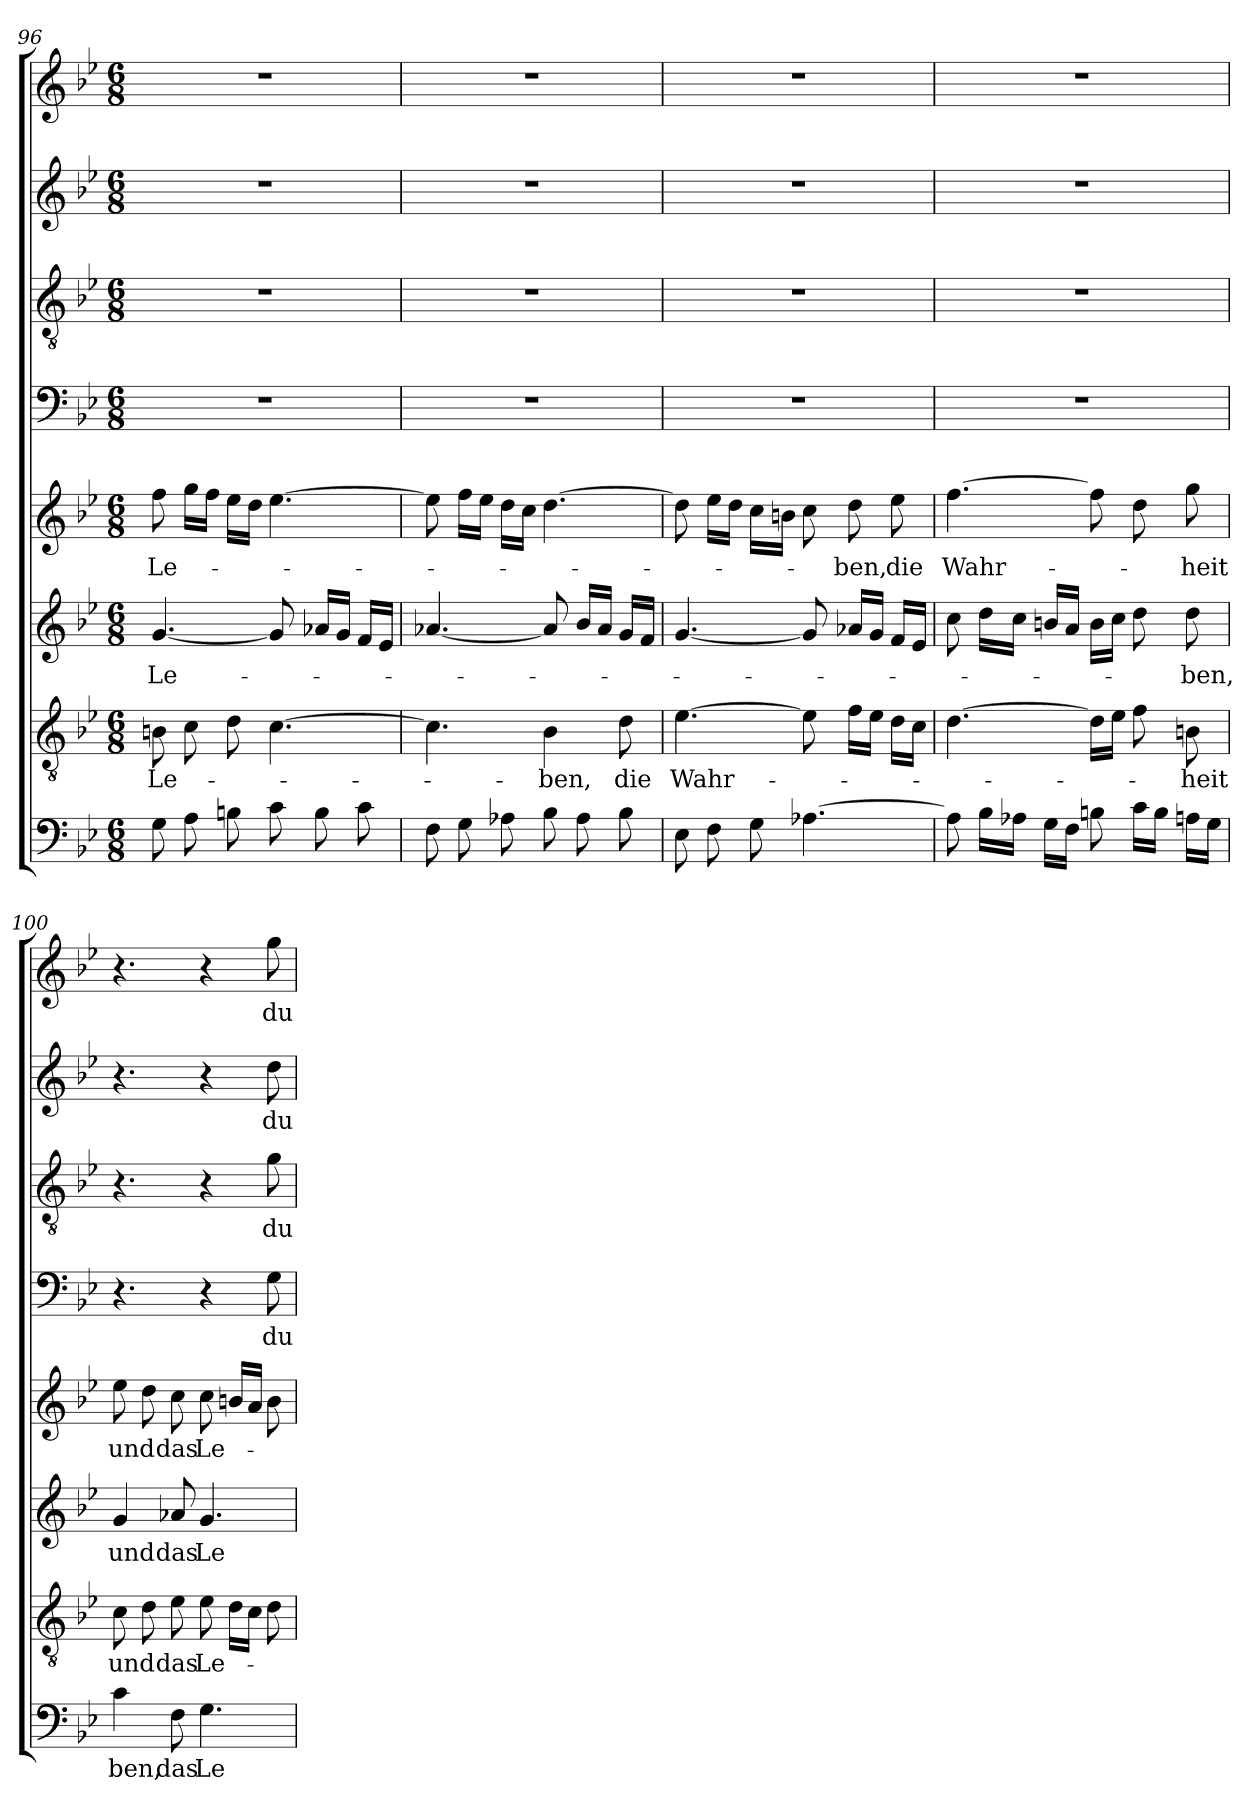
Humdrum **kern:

**kern	**text	**kern	**text	**kern	**text	**kern	**text	**kern	**text	**kern	**text	**kern	**text	**kern	**text
*part8	*part8	*part7	*part7	*part6	*part6	*part5	*part5	*part4	*part4	*part3	*part3	*part2	*part2	*part1	*part1
*staff8	*staff8	*staff7	*staff7	*staff6	*staff6	*staff5	*staff5	*staff4	*staff4	*staff3	*staff3	*staff2	*staff2	*staff1	*staff1
*clefF4	*	*clefGv2	*	*clefG2	*	*clefG2	*	*clefF4	*	*clefGv2	*	*clefG2	*	*clefG2	*
*k[b-e-]	*	*k[b-e-]	*	*k[b-e-]	*	*k[b-e-]	*	*k[b-e-]	*	*k[b-e-]	*	*k[b-e-]	*	*k[b-e-]	*
*B-:	*	*B-:	*	*B-:	*	*B-:	*	*B-:	*	*B-:	*	*B-:	*	*B-:	*
*M6/8	*	*M6/8	*	*M6/8	*	*M6/8	*	*M6/8	*	*M6/8	*	*M6/8	*	*M6/8	*
=96	=96	=96	=96	=96	=96	=96	=96	=96	=96	=96	=96	=96	=96	=96	=96
!	!	!	!LO:LY:b	!	!LO:LY:b	!	!LO:LY:b	!	!	!	!	!	!	!	!
8G\	.	8Bn\	Le-	[4.g/	Le-	8ff\	Le-	2.r	.	2.r	.	2.r	.	2.r	.
8A\	.	8c\	.	.	.	16gg\LL	.	.	.	.	.	.	.	.	.
.	.	.	.	.	.	16ff\JJ	.	.	.	.	.	.	.	.	.
8Bn\	.	8d\	.	.	.	16ee-\LL	.	.	.	.	.	.	.	.	.
.	.	.	.	.	.	16dd\JJ	.	.	.	.	.	.	.	.	.
8c\	.	[4.c\	.	8g/]	.	[4.ee-\	.	.	.	.	.	.	.	.	.
8B\	.	.	.	16a-X/LL	.	.	.	.	.	.	.	.	.	.	.
.	.	.	.	16g/JJ	.	.	.	.	.	.	.	.	.	.	.
8c\	.	.	.	16f/LL	.	.	.	.	.	.	.	.	.	.	.
.	.	.	.	16e-/JJ	.	.	.	.	.	.	.	.	.	.	.
=97	=97	=97	=97	=97	=97	=97	=97	=97	=97	=97	=97	=97	=97	=97	=97
8F\	.	4.c\]	.	[4.a-X/	.	8ee-\]	.	2.r	.	2.r	.	2.r	.	2.r	.
8G\	.	.	.	.	.	16ff\LL	.	.	.	.	.	.	.	.	.
.	.	.	.	.	.	16ee-\JJ	.	.	.	.	.	.	.	.	.
8A-X\	.	.	.	.	.	16dd\LL	.	.	.	.	.	.	.	.	.
.	.	.	.	.	.	16cc\JJ	.	.	.	.	.	.	.	.	.
!	!	!	!LO:LY:b	!	!	!	!	!	!	!	!	!	!	!	!
8B-\	.	4B-\	-ben,	8a-/]	.	[4.dd\	.	.	.	.	.	.	.	.	.
8A-\	.	.	.	16b-/LL	.	.	.	.	.	.	.	.	.	.	.
.	.	.	.	16a-/JJ	.	.	.	.	.	.	.	.	.	.	.
!	!	!	!LO:LY:b	!	!	!	!	!	!	!	!	!	!	!	!
8B-\	.	8d\	die	16g/LL	.	.	.	.	.	.	.	.	.	.	.
.	.	.	.	16f/JJ	.	.	.	.	.	.	.	.	.	.	.
=98	=98	=98	=98	=98	=98	=98	=98	=98	=98	=98	=98	=98	=98	=98	=98
!	!	!	!LO:LY:b	!	!	!	!	!	!	!	!	!	!	!	!
8E-\	.	[4.e-\	Wahr-	[4.g/	.	8dd\]	.	2.r	.	2.r	.	2.r	.	2.r	.
8F\	.	.	.	.	.	16ee-\LL	.	.	.	.	.	.	.	.	.
.	.	.	.	.	.	16dd\JJ	.	.	.	.	.	.	.	.	.
8G\	.	.	.	.	.	16cc\LL	.	.	.	.	.	.	.	.	.
.	.	.	.	.	.	16bn\JJ	.	.	.	.	.	.	.	.	.
[4.A-X\	.	8e-\]	.	8g/]	.	8cc\	.	.	.	.	.	.	.	.	.
!	!	!	!	!	!	!	!LO:LY:b	!	!	!	!	!	!	!	!
.	.	16f\LL	.	16a-X/LL	.	8dd\	-ben,	.	.	.	.	.	.	.	.
.	.	16e-\JJ	.	16g/JJ	.	.	.	.	.	.	.	.	.	.	.
!	!	!	!	!	!	!	!LO:LY:b	!	!	!	!	!	!	!	!
.	.	16d\LL	.	16f/LL	.	8ee-\	die	.	.	.	.	.	.	.	.
.	.	16c\JJ	.	16e-/JJ	.	.	.	.	.	.	.	.	.	.	.
!!LO:LB:g=z
=99	=99	=99	=99	=99	=99	=99	=99	=99	=99	=99	=99	=99	=99	=99	=99
!	!	!	!	!	!	!	!LO:LY:b	!	!	!	!	!	!	!	!
8A-\]	.	[4.d\	.	8cc\	.	[4.ff\	Wahr-	2.r	.	2.r	.	2.r	.	2.r	.
16B-\LL	.	.	.	16dd\LL	.	.	.	.	.	.	.	.	.	.	.
16A-X\JJ	.	.	.	16cc\JJ	.	.	.	.	.	.	.	.	.	.	.
16G\LL	.	.	.	16bn/LL	.	.	.	.	.	.	.	.	.	.	.
16F\JJ	.	.	.	16a/JJ	.	.	.	.	.	.	.	.	.	.	.
8Bn\	.	16d\LL]	.	16b\LL	.	8ff\]	.	.	.	.	.	.	.	.	.
.	.	16e-\JJ	.	16cc\JJ	.	.	.	.	.	.	.	.	.	.	.
16c\LL	.	8f\	.	8dd\	.	8dd\	.	.	.	.	.	.	.	.	.
16B\JJ	.	.	.	.	.	.	.	.	.	.	.	.	.	.	.
!	!	!	!LO:LY:b	!	!LO:LY:b	!	!LO:LY:b	!	!	!	!	!	!	!	!
16An\LL	.	8Bn\	-heit	8dd\	-ben,	8gg\	-heit	.	.	.	.	.	.	.	.
16G\JJ	.	.	.	.	.	.	.	.	.	.	.	.	.	.	.
=100	=100	=100	=100	=100	=100	=100	=100	=100	=100	=100	=100	=100	=100	=100	=100
!	!LO:LY:b	!	!LO:LY:b	!	!LO:LY:b	!	!LO:LY:b	!	!	!	!	!	!	!	!
4c\	-ben,	8c\	und	4g/	und	8ee-\	und	4.r	.	4.r	.	4.r	.	4.r	.
.	.	8d\	.	.	.	8dd\	.	.	.	.	.	.	.	.	.
!	!LO:LY:b	!	!LO:LY:b	!	!LO:LY:b	!	!LO:LY:b	!	!	!	!	!	!	!	!
8F\	das	8e-\	das	8a-X/	das	8cc\	das	.	.	.	.	.	.	.	.
!	!LO:LY:b	!	!LO:LY:b	!	!LO:LY:b	!	!LO:LY:b	!	!	!	!	!	!	!	!
4.G\	Le-	8e-\	Le-	4.g/	Le-	8cc\	Le-	4r	.	4r	.	4r	.	4r	.
.	.	16d\LL	.	.	.	16bn/LL	.	.	.	.	.	.	.	.	.
.	.	16c\JJ	.	.	.	16a/JJ	.	.	.	.	.	.	.	.	.
!	!	!	!	!	!	!	!	!	!LO:LY:b	!	!LO:LY:b	!	!LO:LY:b	!	!LO:LY:b
.	.	8d\	.	.	.	8b\	.	8G\	du	8g\	du	8dd\	du	8gg\	du
=	=	=	=	=	=	=	=	=	=	=	=	=	=	=	=
*-	*-	*-	*-	*-	*-	*-	*-	*-	*-	*-	*-	*-	*-	*-	*-
